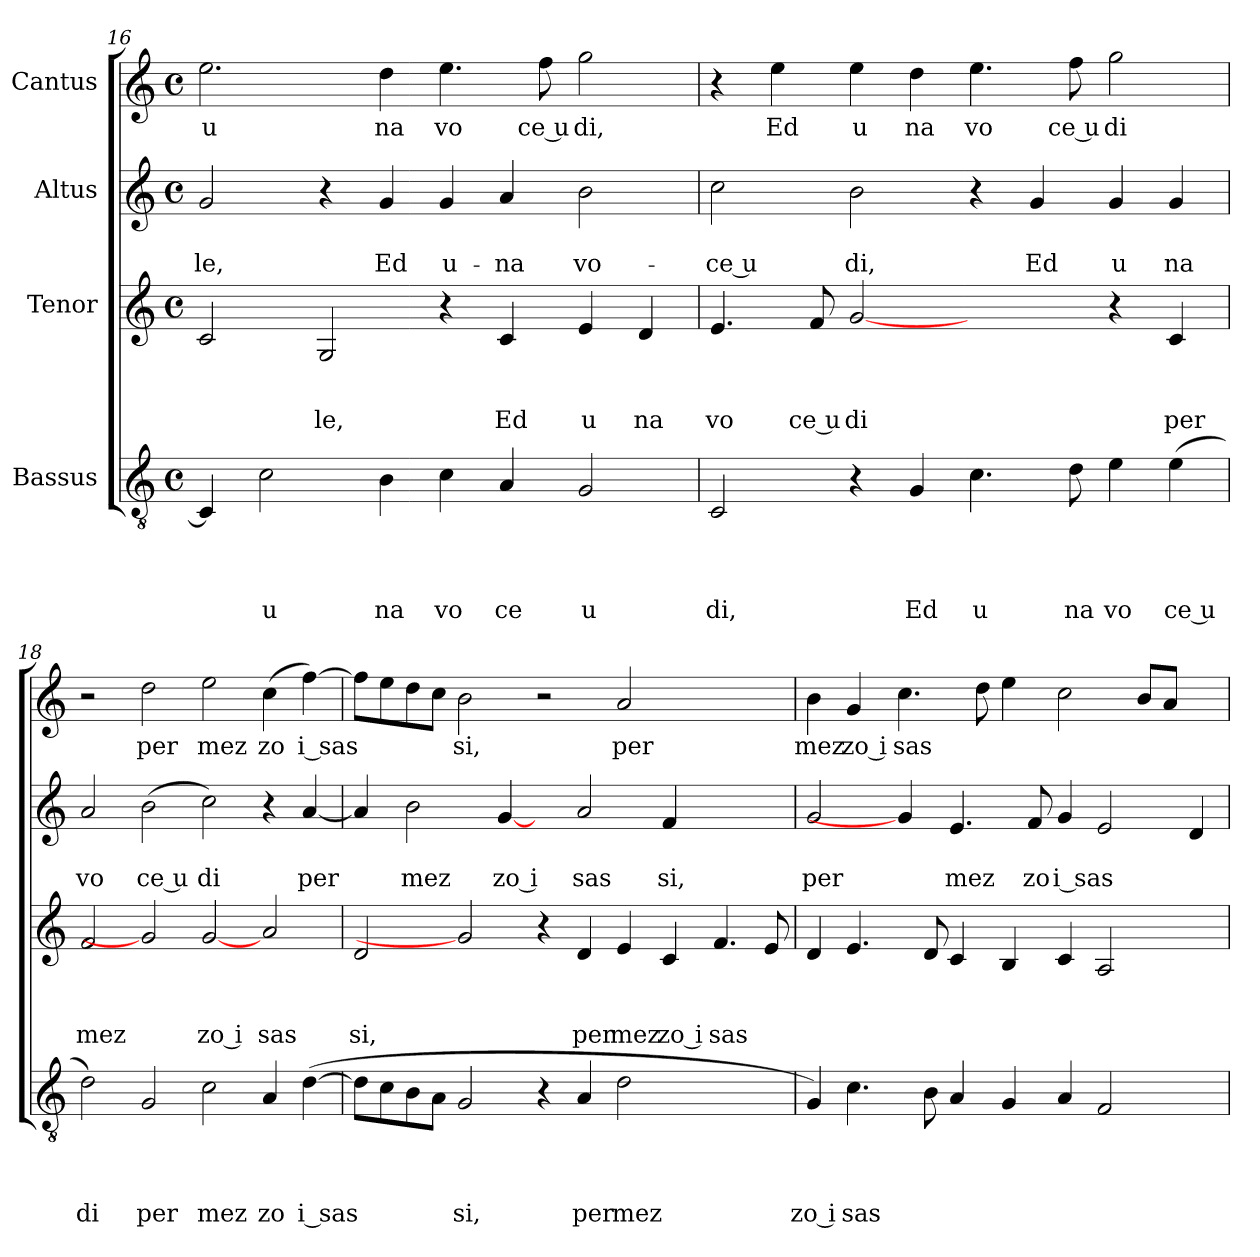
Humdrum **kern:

**kern	**text	**text	**text	**text	**kern	**text	**text	**text	**kern	**text	**text	**kern	**text
*part4	*part4	*part4	*part4	*part4	*part3	*part3	*part3	*part3	*part2	*part2	*part2	*part1	*part1
*staff4	*staff4	*staff4	*staff4	*staff4	*staff3	*staff3	*staff3	*staff3	*staff2	*staff2	*staff2	*staff1	*staff1
*I"Bassus	*	*	*	*	*I"Tenor	*	*	*	*I"Altus	*	*	*I"Cantus	*
*clefGv2	*	*	*	*	*clefG2	*	*	*	*clefG2	*	*	*clefG2	*
*k[]	*	*	*	*	*k[]	*	*	*	*k[]	*	*	*k[]	*
*C:	*	*	*	*	*C:	*	*	*	*C:	*	*	*C:	*
*M4/4	*	*	*	*	*M4/4	*	*	*	*M4/4	*	*	*M4/4	*
*met(c)	*	*	*	*	*met(c)	*	*	*	*met(c)	*	*	*met(c)	*
=16	=16	=16	=16	=16	=16	=16	=16	=16	=16	=16	=16	=16	=16
!	!	!	!	!	!	!	!	!	!	!	!LO:LY:b	!	!LO:LY:b
4C/]	.	.	.	.	2c/	.	.	.	2g/	.	-le,	2.ee\	u
!	!	!	!	!LO:LY:b	!	!	!	!	!	!	!	!	!
2c\	.	.	.	u	.	.	.	.	.	.	.	.	.
!	!	!	!	!	!	!	!	!LO:LY:b	!	!	!	!	!
.	.	.	.	.	2G/	.	.	le,	4r	.	.	.	.
!	!	!	!	!LO:LY:b	!	!	!	!	!	!	!LO:LY:b	!	!LO:LY:b
4B\	.	.	.	na	.	.	.	.	4g/	.	Ed	4dd\	na
!	!	!	!	!LO:LY:b	!	!	!	!	!	!	!LO:LY:b	!	!LO:LY:b
4c\	.	.	.	vo	4r	.	.	.	4g/	.	u-	4.ee\	vo
!	!	!	!	!LO:LY:b	!	!	!	!LO:LY:b	!	!	!LO:LY:b	!	!
4A/	.	.	.	ce	4c/	.	.	Ed	4a/	.	-na	.	.
!	!	!	!	!	!	!	!	!	!	!	!	!	!LO:LY:b:rj
.	.	.	.	.	.	.	.	.	.	.	.	8ff\	ce u
!	!	!	!	!LO:LY:b:rj	!	!	!	!LO:LY:b	!	!	!LO:LY:b	!	!LO:LY:b
2G/	.	.	.	u	4e/	.	.	u	2b\	.	vo-	2gg\	di,
!	!	!	!	!	!	!	!	!LO:LY:b	!	!	!	!	!
.	.	.	.	.	4d/	.	.	na	.	.	.	.	.
!!LO:LB:g=z
=17	=17	=17	=17	=17	=17	=17	=17	=17	=17	=17	=17	=17	=17
!	!	!	!	!LO:LY:b	!	!	!	!LO:LY:b	!	!	!LO:LY:b:rj	!	!
2C/	.	.	.	di,	4.e/	.	.	vo	2cc\	.	-ce u	4r	.
!	!	!	!	!	!	!	!	!	!	!	!	!	!LO:LY:b
.	.	.	.	.	.	.	.	.	.	.	.	4ee\	Ed
!	!	!	!	!	!	!	!	!LO:LY:b:rj	!	!	!	!	!
.	.	.	.	.	8f/	.	.	ce u	.	.	.	.	.
!	!	!	!	!	!	!	!	!LO:LY:b	!	!	!LO:LY:b	!	!LO:LY:b
4r	.	.	.	.	[2g	.	.	di	2b\	.	di,	4ee\	u
!	!	!	!	!LO:LY:b	!	!	!	!	!	!	!	!	!LO:LY:b
4G/	.	.	.	Ed	.	.	.	.	.	.	.	4dd\	na
!	!	!	!	!LO:LY:b	!	!	!	!	!	!	!	!	!LO:LY:b
4.c\	.	.	.	u	2ryy	.	.	.	4r	.	.	4.ee\	vo
!	!	!	!	!	!	!	!	!	!	!	!LO:LY:b	!	!
.	.	.	.	.	.	.	.	.	4g/	.	Ed	.	.
!	!	!	!	!LO:LY:b	!	!	!	!	!	!	!	!	!LO:LY:b:rj
8d\	.	.	.	na	.	.	.	.	.	.	.	8ff\	ce u
!	!	!	!	!LO:LY:b	!	!	!	!	!	!	!LO:LY:b	!	!LO:LY:b
4e\	.	.	.	vo	4r	.	.	.	4g/	.	u	2gg\	di
!	!	!	!	!LO:LY:b:rj	!	!	!	!LO:LY:b	!	!	!LO:LY:b	!	!
(<4e\	.	.	.	ce u	4c/	.	.	per	4g/	.	na	.	.
=18	=18	=18	=18	=18	=18	=18	=18	=18	=18	=18	=18	=18	=18
!	!	!	!	!LO:LY:b	!	!	!	!LO:LY:b	!	!	!LO:LY:b	!	!
2d\)	.	.	.	di	2f/	.	.	mez	2a/	.	vo	2r	.
!	!	!	!	!LO:LY:b	!	!	!	!	!	!	!LO:LY:b:rj	!	!LO:LY:b
2G/	.	.	.	per	2g]	.	.	.	(<2b\	.	ce u	2dd\	per
!	!	!	!	!LO:LY:b	!	!	!	!LO:LY:b:rj	!	!	!LO:LY:b	!	!LO:LY:b
2c\	.	.	.	mez	[2g	.	.	zo i	2cc\)	.	di	2ee\	mez
!	!	!	!	!LO:LY:b:rj	!	!	!	!LO:LY:b	!	!	!	!	!LO:LY:b:rj
4A/	.	.	.	zo	2a/	.	.	sas	4r	.	.	(<4cc\	zo
!	!	!	!	!LO:LY:b:rj	!	!	!	!	!	!	!LO:LY:b	!	!LO:LY:b:rj
(<[>4d\	.	.	.	i sas	.	.	.	.	[<4a/	.	per	[>4ff\)	i sas
=19	=19	=19	=19	=19	=19	=19	=19	=19	=19	=19	=19	=19	=19
!	!	!	!	!	!	!	!	!LO:LY:b	!	!	!	!	!
8d\L]	.	.	.	.	2d/	.	.	si,	4a/]	.	.	8ff\L]	.
8c\	.	.	.	.	.	.	.	.	.	.	.	8ee\	.
!	!	!	!	!	!	!	!	!	!	!	!LO:LY:b	!	!
8B\	.	.	.	.	.	.	.	.	2b\	.	mez	8dd\	.
8A\J	.	.	.	.	.	.	.	.	.	.	.	8cc\J	.
!	!	!	!	!LO:LY:b	!	!	!	!	!	!	!	!	!LO:LY:b
2G/	.	.	.	si,	2g]	.	.	.	.	.	.	2b\	si,
!	!	!	!	!	!	!	!	!	!	!	!LO:LY:b:rj	!	!
.	.	.	.	.	.	.	.	.	[4g/	.	zo i	.	.
4r	.	.	.	.	4r	.	.	.	4ryy	.	.	2r	.
!	!	!	!	!LO:LY:b	!	!	!	!LO:LY:b	!	!	!LO:LY:b	!	!
4A/	.	.	.	per	4d/	.	.	per	2a/	.	sas	.	.
!	!	!	!	!LO:LY:b	!	!	!	!LO:LY:b	!	!	!	!	!LO:LY:b
2d\	.	.	.	mez	4e/	.	.	mez	.	.	.	2a/	per
!	!	!	!	!	!	!	!	!LO:LY:b:rj	!	!	!LO:LY:b	!	!
.	.	.	.	.	4c/	.	.	zo i	4f/	.	si,	.	.
!	!	!	!	!	!	!	!	!LO:LY:b	!	!	!	!	!
2ryy	.	.	.	.	4.f/	.	.	sas	2ryy	.	.	2ryy	.
.	.	.	.	.	8e/	.	.	.	.	.	.	.	.
=20	=20	=20	=20	=20	=20	=20	=20	=20	=20	=20	=20	=20	=20
!	!	!	!	!LO:LY:b:rj	!	!	!	!	!	!	!LO:LY:b	!	!LO:LY:b
4G/)	.	.	.	zo i	4d/	.	.	.	2g/	.	per	4b\	mez
!	!	!	!	!LO:LY:b	!	!	!	!	!	!	!	!	!LO:LY:b:rj
4.c\	.	.	.	sas	4.e/	.	.	.	.	.	.	4g/	zo i
!	!	!	!	!	!	!	!	!	!	!	!	!	!LO:LY:b
.	.	.	.	.	.	.	.	.	4g/]	.	.	4.cc\	sas
8B\	.	.	.	.	8d/	.	.	.	.	.	.	.	.
!	!	!	!	!	!	!	!	!	!	!	!LO:LY:b	!	!
4A/	.	.	.	.	4c/	.	.	.	4.e/	.	mez	.	.
.	.	.	.	.	.	.	.	.	.	.	.	8dd\	.
4G/	.	.	.	.	4B/	.	.	.	.	.	.	4ee\	.
!	!	!	!	!	!	!	!	!	!	!	!LO:LY:b:rj	!	!
.	.	.	.	.	.	.	.	.	8f/	.	zo	.	.
!	!	!	!	!	!	!	!	!	!	!	!LO:LY:b:rj	!	!
4A/	.	.	.	.	4c/	.	.	.	4g/	.	i sas	2cc\	.
2F/	.	.	.	.	2A/	.	.	.	2e/	.	.	.	.
.	.	.	.	.	.	.	.	.	.	.	.	8b/L	.
.	.	.	.	.	.	.	.	.	.	.	.	8a/J	.
4ryy	.	.	.	.	4ryy	.	.	.	4d/	.	.	4ryy	.
=	=	=	=	=	=	=	=	=	=	=	=	=	=
*-	*-	*-	*-	*-	*-	*-	*-	*-	*-	*-	*-	*-	*-
